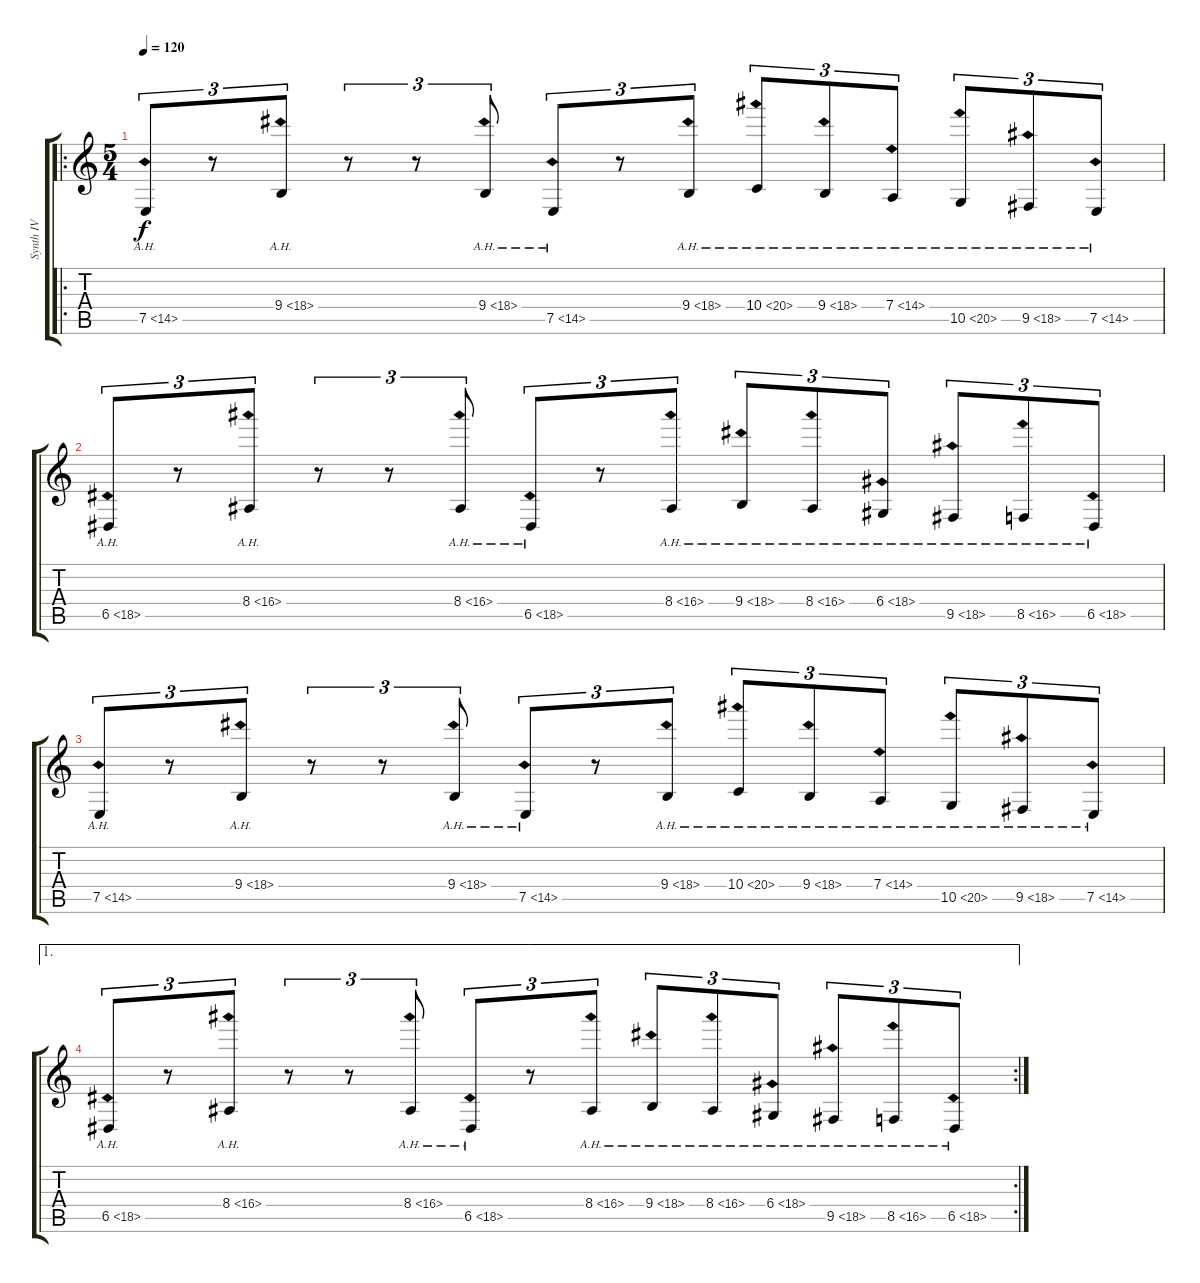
\track ("Synth IV" "Synth IV") {instrument orchestralharp}
\staff {score tabs}
\tuning (E4 B3 G3 D3 A2 E2) {hide}
\ro
\ts (5 4)
\tempo 120
\clef g2
\ks c
7.5{ah 7}.8{tu (3 2) dy f} r.8{tu (3 2)} 9.4{ah 9}.8{tu (3 2)} r.8{tu (3 2)} r.8{tu (3 2)} 9.4{ah 9}.8{tu (3 2)} 7.5{ah 7}.8{tu (3 2)} r.8{tu (3 2)} 9.4{ah 9}.8{tu (3 2)} 10.4{ah 10}.8{tu (3 2)} 9.4{ah 9}.8{tu (3 2)} 7.4{ah 7}.8{tu (3 2)} 10.5{ah 10}.8{tu (3 2)} 9.5{ah 9}.8{tu (3 2)} 7.5{ah 7}.8{tu (3 2)} |
6.5{ah 12}.8{tu (3 2)} r.8{tu (3 2)} 8.4{ah 8}.8{tu (3 2)} r.8{tu (3 2)} r.8{tu (3 2)} 8.4{ah 8}.8{tu (3 2)} 6.5{ah 12}.8{tu (3 2)} r.8{tu (3 2)} 8.4{ah 8}.8{tu (3 2)} 9.4{ah 9}.8{tu (3 2)} 8.4{ah 8}.8{tu (3 2)} 6.4{ah 12}.8{tu (3 2)} 9.5{ah 9}.8{tu (3 2)} 8.5{ah 8}.8{tu (3 2)} 6.5{ah 12}.8{tu (3 2)} |
7.5{ah 7}.8{tu (3 2)} r.8{tu (3 2)} 9.4{ah 9}.8{tu (3 2)} r.8{tu (3 2)} r.8{tu (3 2)} 9.4{ah 9}.8{tu (3 2)} 7.5{ah 7}.8{tu (3 2)} r.8{tu (3 2)} 9.4{ah 9}.8{tu (3 2)} 10.4{ah 10}.8{tu (3 2)} 9.4{ah 9}.8{tu (3 2)} 7.4{ah 7}.8{tu (3 2)} 10.5{ah 10}.8{tu (3 2)} 9.5{ah 9}.8{tu (3 2)} 7.5{ah 7}.8{tu (3 2)} |
\ae 1
\rc 2
6.5{ah 12}.8{tu (3 2)} r.8{tu (3 2)} 8.4{ah 8}.8{tu (3 2)} r.8{tu (3 2)} r.8{tu (3 2)} 8.4{ah 8}.8{tu (3 2)} 6.5{ah 12}.8{tu (3 2)} r.8{tu (3 2)} 8.4{ah 8}.8{tu (3 2)} 9.4{ah 9}.8{tu (3 2)} 8.4{ah 8}.8{tu (3 2)} 6.4{ah 12}.8{tu (3 2)} 9.5{ah 9}.8{tu (3 2)} 8.5{ah 8}.8{tu (3 2)} 6.5{ah 12}.8{tu (3 2)}
